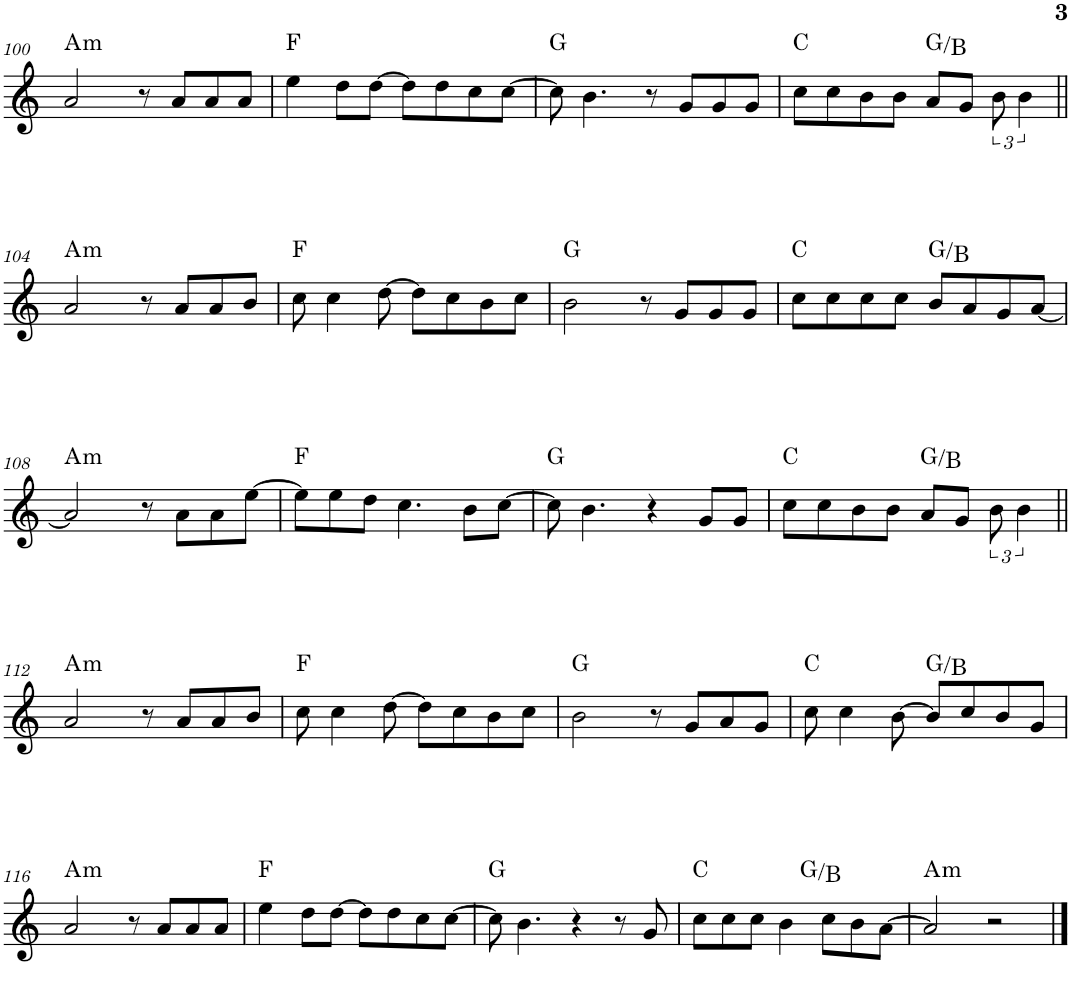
**kern	**harte
*part1	*part1
*staff1	*
*I"Piano	*
*I'Pno.	*
!!LO:PB:g=z
*clefG2	*
*k[]	*
*M4/4	*
=100	=100
!	!LO:H:kt=m
2a/	A:min
8r	.
8a/L	.
8a/	.
8a/J	.
=101	=101
4ee\	F:maj
8dd\L	.
[8dd\J	.
8dd\L]	.
8dd\	.
8cc\	.
[8cc\J	.
=102	=102
8cc\]	G:maj
4.b\	.
8r	.
8g/L	.
8g/	.
8g/J	.
=103	=103
8cc\L	C:maj
8cc\	.
8b\	.
8b\J	.
8a/L	G:maj/3
8g/J	.
12b\	.
6b\	.
!!LO:LB:g=z
=104||	=104||
!	!LO:H:kt=m
2a/	A:min
8r	.
8a/L	.
8a/	.
8b/J	.
=105	=105
8cc\	F:maj
4cc\	.
[8dd\	.
8dd\L]	.
8cc\	.
8b\	.
8cc\J	.
=106	=106
2b\	G:maj
8r	.
8g/L	.
8g/	.
8g/J	.
=107	=107
8cc\L	C:maj
8cc\	.
8cc\	.
8cc\J	.
8b/L	G:maj/3
8a/	.
8g/	.
[8a/J	.
!!LO:LB:g=z
=108	=108
!	!LO:H:kt=m
2a/]	A:min
8r	.
8a\L	.
8a\	.
[8ee\J	.
=109	=109
8ee\L]	F:maj
8ee\	.
8dd\J	.
4.cc\	.
8b\L	.
[8cc\J	.
=110	=110
8cc\]	G:maj
4.b\	.
4r	.
8g/L	.
8g/J	.
=111	=111
8cc\L	C:maj
8cc\	.
8b\	.
8b\J	.
8a/L	G:maj/3
8g/J	.
12b\	.
6b\	.
!!LO:LB:g=z
=112||	=112||
!	!LO:H:kt=m
2a/	A:min
8r	.
8a/L	.
8a/	.
8b/J	.
=113	=113
8cc\	F:maj
4cc\	.
[8dd\	.
8dd\L]	.
8cc\	.
8b\	.
8cc\J	.
=114	=114
2b\	G:maj
8r	.
8g/L	.
8a/	.
8g/J	.
=115	=115
8cc\	C:maj
4cc\	.
[8b\	.
8b/L]	G:maj/3
8cc/	.
8b/	.
8g/J	.
!!LO:LB:g=z
=116	=116
!	!LO:H:kt=m
2a/	A:min
8r	.
8a/L	.
8a/	.
8a/J	.
=117	=117
4ee\	F:maj
8dd\L	.
[8dd\J	.
8dd\L]	.
8dd\	.
8cc\	.
[8cc\J	.
=118	=118
8cc\]	G:maj
4.b\	.
4r	.
8r	.
8g/	.
=119	=119
*^	*
8cc\L	2ryy	C:maj
8cc\	.	.
8cc\J	.	.
4b\	.	.
.	2ryy	G:maj/3
8cc\L	.	.
8b\	.	.
[8a\J	.	.
=120	=120	=120
!	!	!LO:H:kt=m
*v	*v	*
2a/]	A:min
2r	.
==	==
*-	*-
